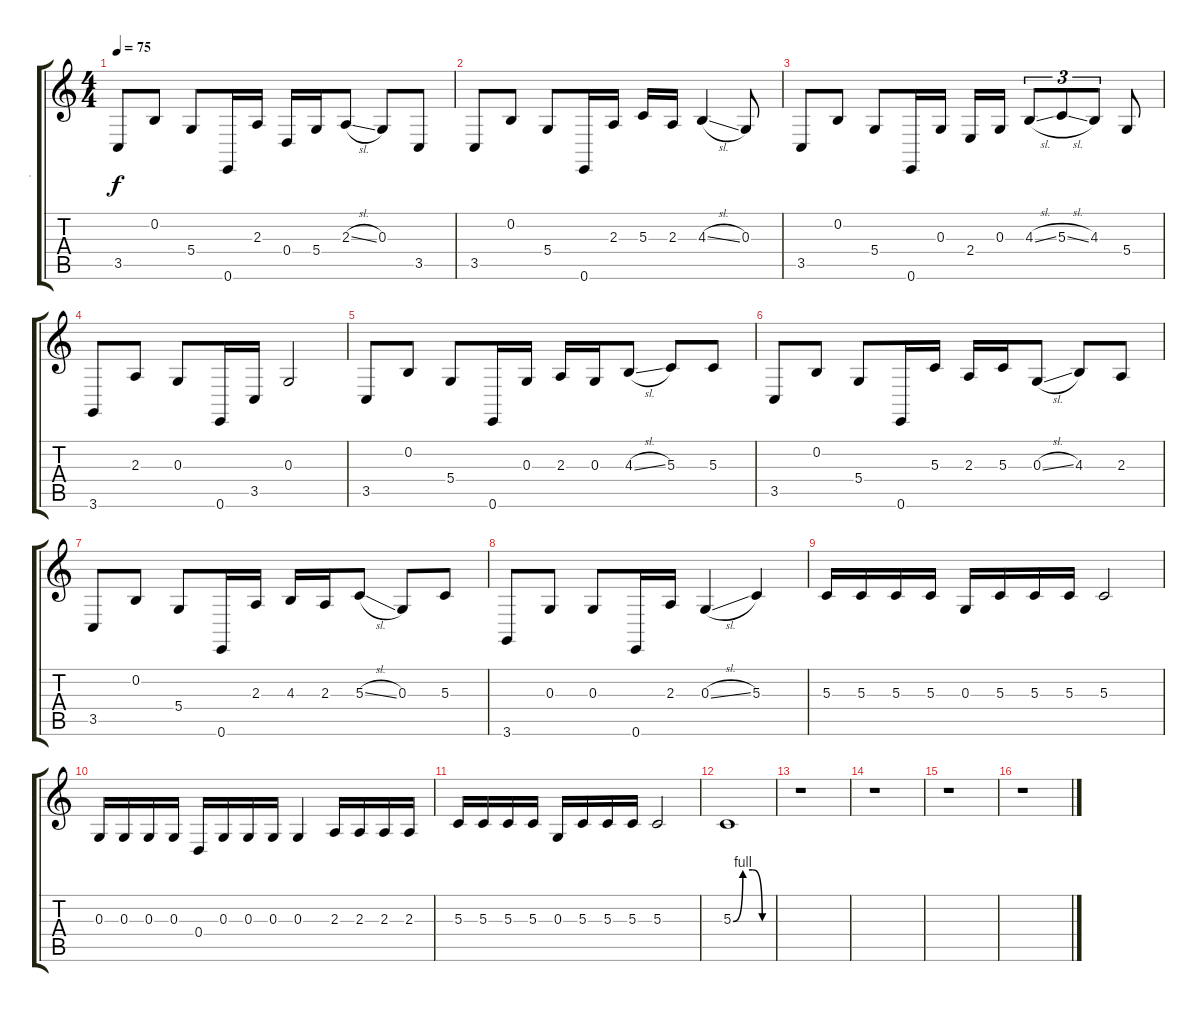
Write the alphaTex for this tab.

\track ("." ".") {instrument lead1square}
\staff {score tabs}
\tuning (E4 B3 G3 D3 A2 E2) {hide}
\ts (4 4)
\tempo 75
\clef g2
\ks c
3.5.8{dy f} 0.2.8 5.4.8 0.6.16 2.3.16 0.4.16 5.4.16 2.3{sl}.8 0.3.8 3.5.8 |
3.5.8 0.2.8 5.4.8 0.6.16 2.3.16 5.3.16 2.3.16 4.3{sl}.4 0.3.8 |
3.5.8 0.2.8 5.4.8 0.6.16 0.3.16 2.4.16 0.3.16 4.3{sl}.8{tu (3 2)} 5.3{sl}.8{tu (3 2)} 4.3.8{tu (3 2)} 5.4.8 |
3.6.8 2.3.8 0.3.8 0.6.16 3.5.16 0.3.2 |
3.5.8 0.2.8 5.4.8 0.6.16 0.3.16 2.3.16 0.3.16 4.3{sl}.8 5.3.8 5.3.8 |
3.5.8 0.2.8 5.4.8 0.6.16 5.3.16 2.3.16 5.3.16 0.3{sl}.8 4.3.8 2.3.8 |
3.5.8 0.2.8 5.4.8 0.6.16 2.3.16 4.3.16 2.3.16 5.3{sl}.8 0.3.8 5.3.8 |
3.6.8 0.3.8 0.3.8 0.6.16 2.3.16 0.3{sl}.4 5.3.4 |
5.3.16 5.3.16 5.3.16 5.3.16 0.3.16 5.3.16 5.3.16 5.3.16 5.3.2 |
0.3.16 0.3.16 0.3.16 0.3.16 0.4.16 0.3.16 0.3.16 0.3.16 0.3.4 2.3.16 2.3.16 2.3.16 2.3.16 |
5.3.16 5.3.16 5.3.16 5.3.16 0.3.16 5.3.16 5.3.16 5.3.16 5.3.2 |
5.3{be (custom 0 0 15 4 30 4 45 0 60 0)}.1 |
r.1 |
r.1 |
r.1 |
r.1
